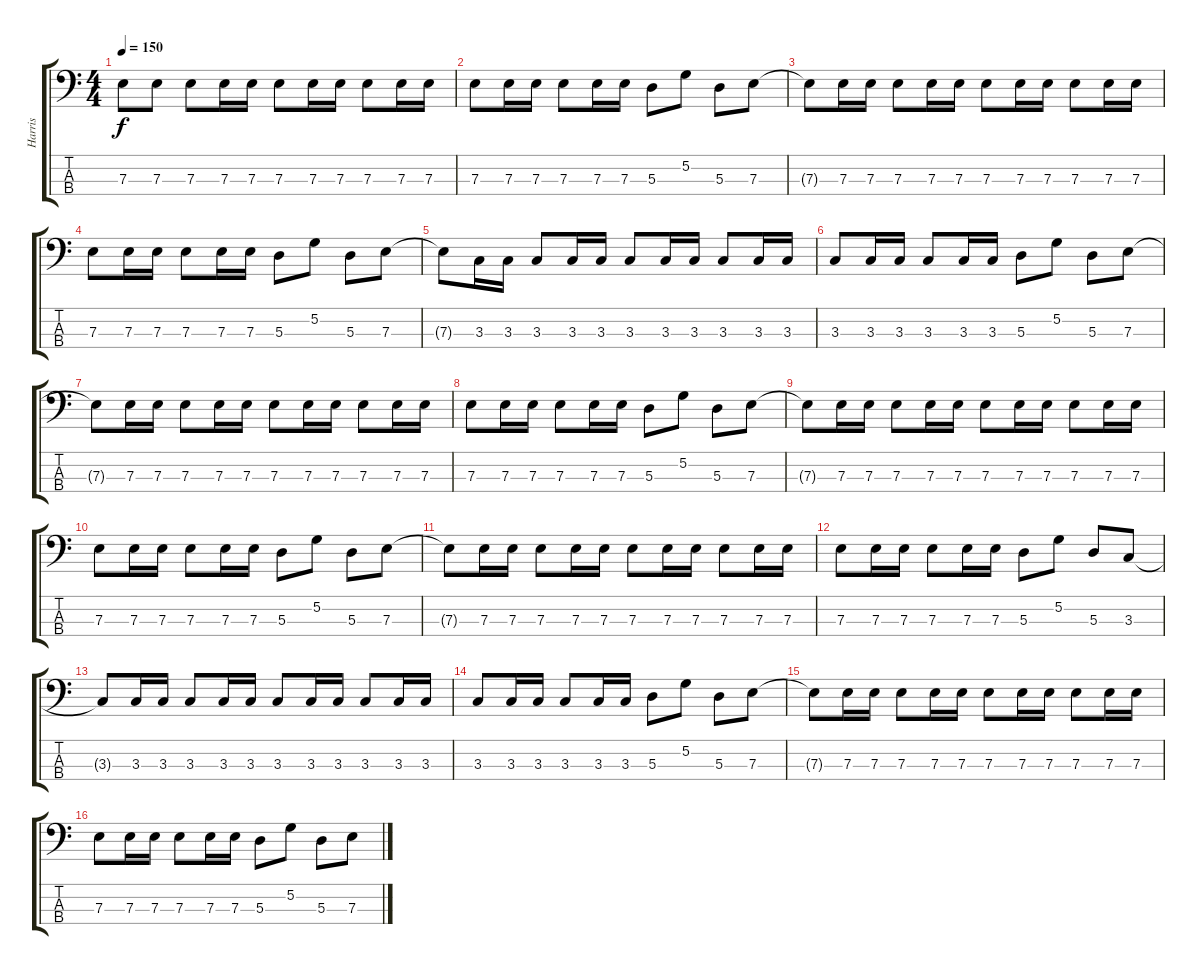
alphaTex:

\track ("Harris" "Harris") {instrument electricbassfinger}
\staff {score tabs}
\tuning (G2 D2 A1 E1) {hide}
\ts (4 4)
\tempo 150
\clef f4
\ks c
7.3{t}.8{dy f} 7.3.8 7.3.8 7.3.16 7.3.16 7.3.8 7.3.16 7.3.16 7.3.8 7.3.16 7.3.16 |
7.3.8 7.3.16 7.3.16 7.3.8 7.3.16 7.3.16 5.3.8 5.2.8 5.3.8 7.3.8 |
7.3{t}.8 7.3.16 7.3.16 7.3.8 7.3.16 7.3.16 7.3.8 7.3.16 7.3.16 7.3.8 7.3.16 7.3.16 |
7.3.8 7.3.16 7.3.16 7.3.8 7.3.16 7.3.16 5.3.8 5.2.8 5.3.8 7.3.8 |
7.3{t}.8 3.3.16 3.3.16 3.3.8 3.3.16 3.3.16 3.3.8 3.3.16 3.3.16 3.3.8 3.3.16 3.3.16 |
3.3.8 3.3.16 3.3.16 3.3.8 3.3.16 3.3.16 5.3.8 5.2.8 5.3.8 7.3.8 |
7.3{t}.8 7.3.16 7.3.16 7.3.8 7.3.16 7.3.16 7.3.8 7.3.16 7.3.16 7.3.8 7.3.16 7.3.16 |
7.3.8 7.3.16 7.3.16 7.3.8 7.3.16 7.3.16 5.3.8 5.2.8 5.3.8 7.3.8 |
7.3{t}.8 7.3.16 7.3.16 7.3.8 7.3.16 7.3.16 7.3.8 7.3.16 7.3.16 7.3.8 7.3.16 7.3.16 |
7.3.8 7.3.16 7.3.16 7.3.8 7.3.16 7.3.16 5.3.8 5.2.8 5.3.8 7.3.8 |
7.3{t}.8 7.3.16 7.3.16 7.3.8 7.3.16 7.3.16 7.3.8 7.3.16 7.3.16 7.3.8 7.3.16 7.3.16 |
7.3.8 7.3.16 7.3.16 7.3.8 7.3.16 7.3.16 5.3.8 5.2.8 5.3.8 3.3.8 |
3.3{t}.8 3.3.16 3.3.16 3.3.8 3.3.16 3.3.16 3.3.8 3.3.16 3.3.16 3.3.8 3.3.16 3.3.16 |
3.3.8 3.3.16 3.3.16 3.3.8 3.3.16 3.3.16 5.3.8 5.2.8 5.3.8 7.3.8 |
7.3{t}.8 7.3.16 7.3.16 7.3.8 7.3.16 7.3.16 7.3.8 7.3.16 7.3.16 7.3.8 7.3.16 7.3.16 |
7.3.8 7.3.16 7.3.16 7.3.8 7.3.16 7.3.16 5.3.8 5.2.8 5.3.8 7.3.8
